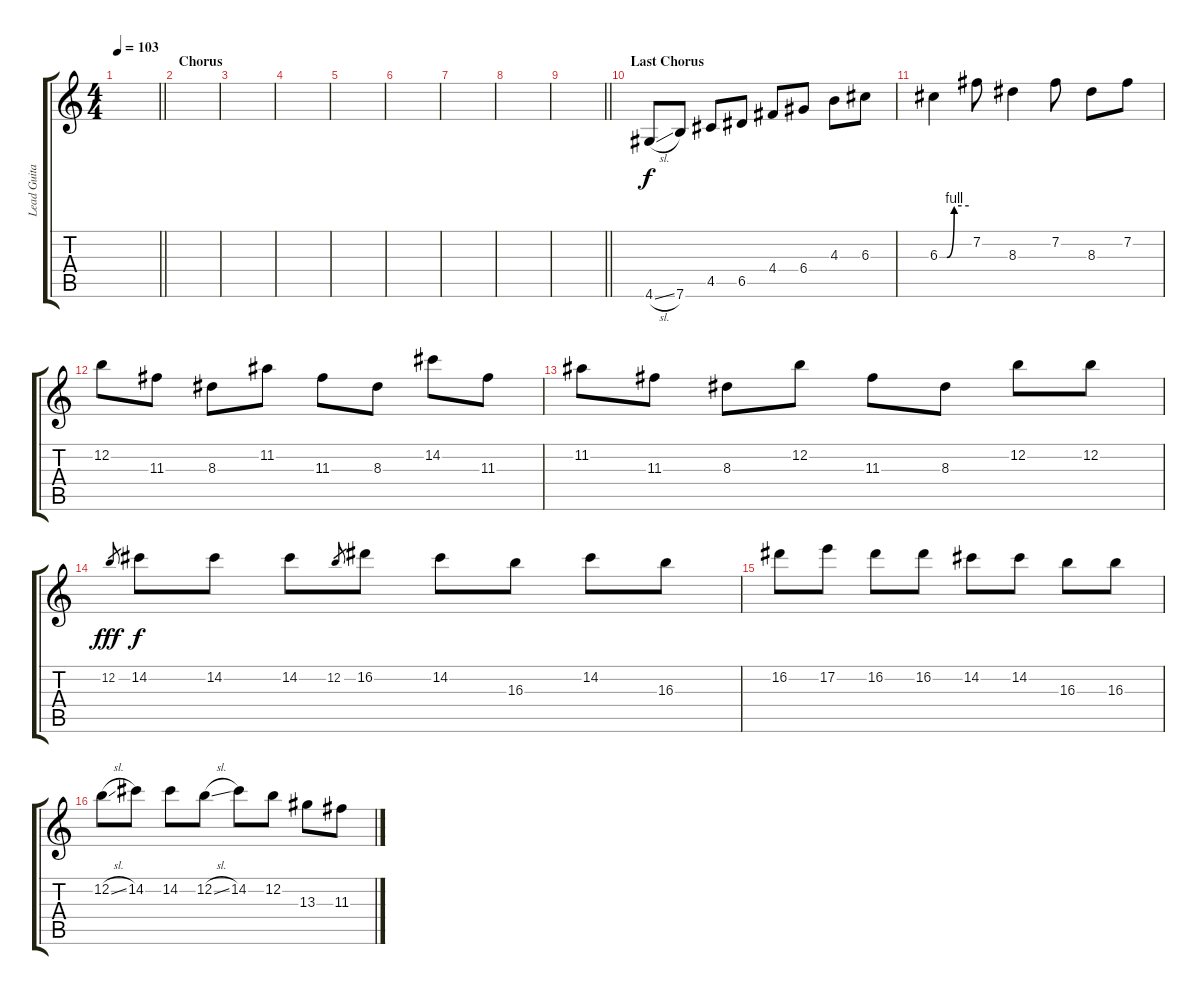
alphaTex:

\track ("Lead Guitar" "Lead Guita") {instrument overdrivenguitar}
\staff {score tabs}
\tuning (E4 B3 G3 D3 A2 E2) {hide}
\ts (4 4)
\tempo 103
\clef g2
\barLineRight lightlight
\ks c
|
\section ("" "Chorus")
|
|
|
|
|
|
|
\barLineRight lightlight
|
\section ("" "Last Chorus")
4.6{sl}.8 7.6.8 4.5.8 6.5.8 4.4.8 6.4.8 4.3.8 6.3.8 |
6.3{be (custom 0 0 15 0 30 4 60 4)}.4 7.2.8 8.3.4 7.2.8 8.3.8 7.2.8 |
12.2.8 11.3.8 8.3.8 11.2.8 11.3.8 8.3.8 14.2.8 11.3.8 |
11.2.8 11.3.8 8.3.8 12.2.8 11.3.8 8.3.8 12.2.8 12.2.8 |
12.2.8{gr dy fff} 14.2.8{dy f} 14.2.8 14.2.8 12.2.8{gr} 16.2.8 14.2.8 16.3.8 14.2.8 16.3.8 |
16.2.8 17.2.8 16.2.8 16.2.8 14.2.8 14.2.8 16.3.8 16.3.8 |
12.2{sl}.8 14.2.8 14.2.8 12.2{sl}.8 14.2.8 12.2.8 13.3.8 11.3.8
